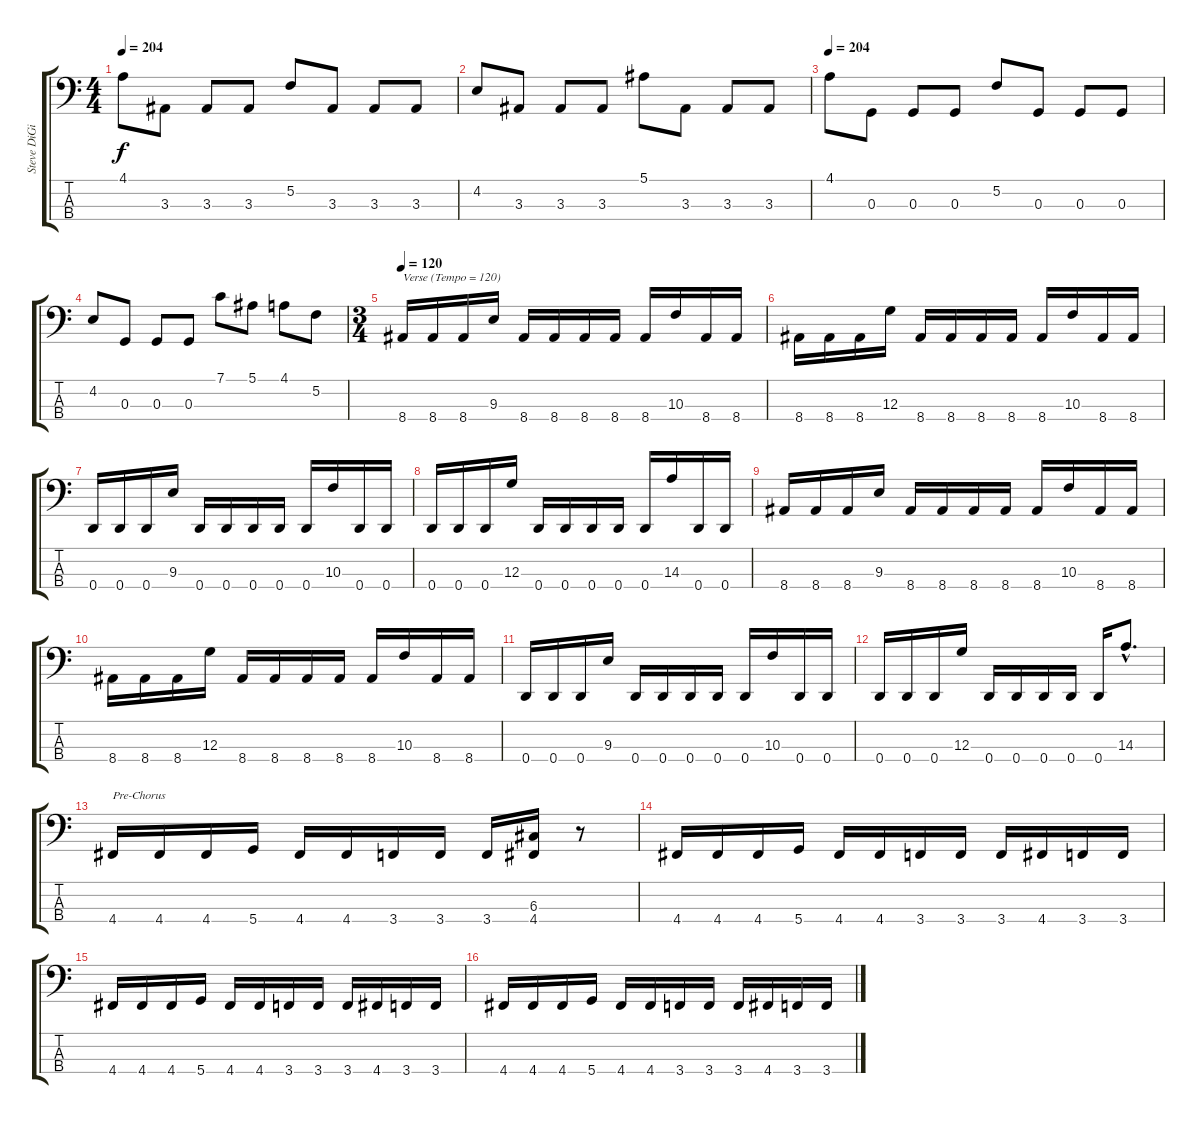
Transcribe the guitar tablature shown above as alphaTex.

\track ("Steve DiGiorgio" "Steve DiGi") {instrument electricbassfinger}
\staff {score tabs}
\tuning (F2 C2 G1 D1) {hide}
\ts (4 4)
\tempo 204
\clef f4
\ks c
4.1.8{dy f} 3.3.8 3.3.8 3.3.8 5.2.8 3.3.8 3.3.8 3.3.8 |
4.2.8 3.3.8 3.3.8 3.3.8 5.1.8 3.3.8 3.3.8 3.3.8 |
\tempo 204
4.1.8 0.3.8 0.3.8 0.3.8 5.2.8 0.3.8 0.3.8 0.3.8 |
4.2.8 0.3.8 0.3.8 0.3.8 7.1.8 5.1.8 4.1.8 5.2.8 |
\ts (3 4)
\tempo 120
8.4.16{txt "Verse (Tempo = 120)"} 8.4.16 8.4.16 9.3.16 8.4.16 8.4.16 8.4.16 8.4.16 8.4.16 10.3.16 8.4.16 8.4.16 |
8.4.16 8.4.16 8.4.16 12.3.16 8.4.16 8.4.16 8.4.16 8.4.16 8.4.16 10.3.16 8.4.16 8.4.16 |
0.4.16 0.4.16 0.4.16 9.3.16 0.4.16 0.4.16 0.4.16 0.4.16 0.4.16 10.3.16 0.4.16 0.4.16 |
0.4.16 0.4.16 0.4.16 12.3.16 0.4.16 0.4.16 0.4.16 0.4.16 0.4.16 14.3.16 0.4.16 0.4.16 |
8.4.16 8.4.16 8.4.16 9.3.16 8.4.16 8.4.16 8.4.16 8.4.16 8.4.16 10.3.16 8.4.16 8.4.16 |
8.4.16 8.4.16 8.4.16 12.3.16 8.4.16 8.4.16 8.4.16 8.4.16 8.4.16 10.3.16 8.4.16 8.4.16 |
0.4.16 0.4.16 0.4.16 9.3.16 0.4.16 0.4.16 0.4.16 0.4.16 0.4.16 10.3.16 0.4.16 0.4.16 |
0.4.16 0.4.16 0.4.16 12.3.16 0.4.16 0.4.16 0.4.16 0.4.16 0.4.16 14.3{hac}.8{d} |
4.4.16{txt "Pre-Chorus"} 4.4.16 4.4.16 5.4.16 4.4.16 4.4.16 3.4.16 3.4.16 3.4.16 (6.3 4.4).16 r.8 |
4.4.16 4.4.16 4.4.16 5.4.16 4.4.16 4.4.16 3.4.16 3.4.16 3.4.16 4.4.16 3.4.16 3.4.16 |
4.4.16 4.4.16 4.4.16 5.4.16 4.4.16 4.4.16 3.4.16 3.4.16 3.4.16 4.4.16 3.4.16 3.4.16 |
4.4.16 4.4.16 4.4.16 5.4.16 4.4.16 4.4.16 3.4.16 3.4.16 3.4.16 4.4.16 3.4.16 3.4.16
